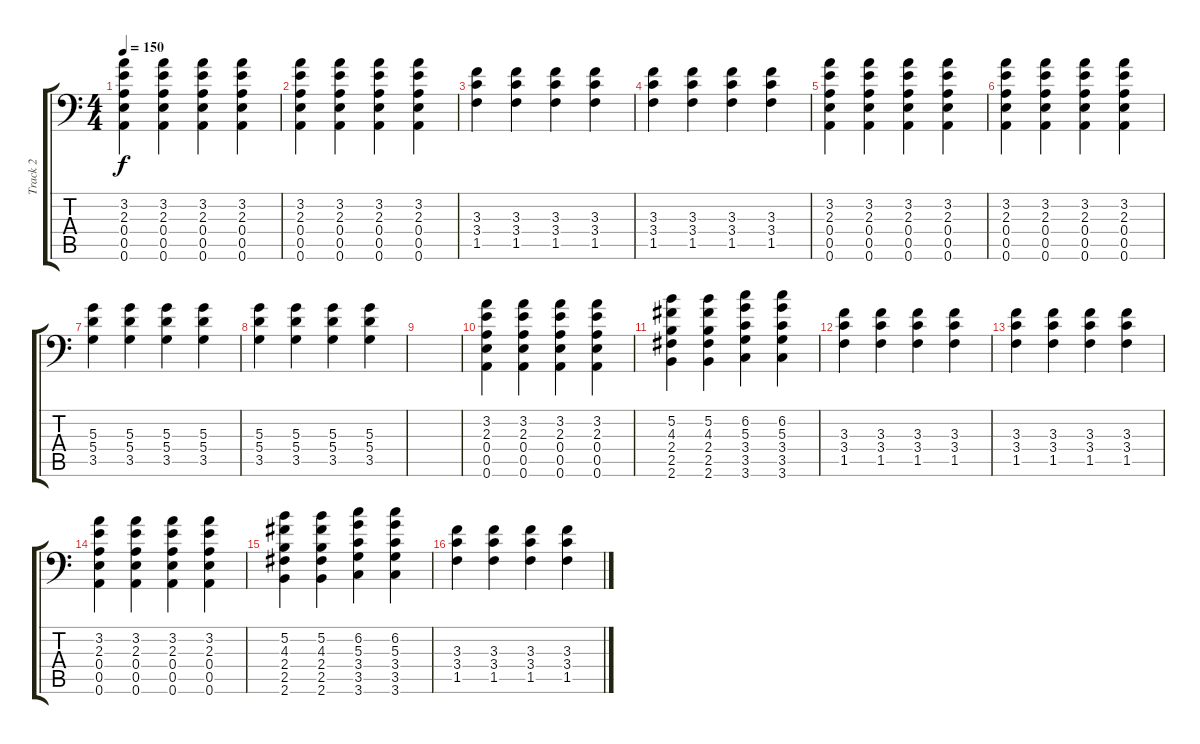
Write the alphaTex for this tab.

\track ("Track 2" "Track 2") {instrument distortionguitar}
\staff {score tabs}
\tuning (B3 Gb3 D3 A2 E2 A1) {hide}
\ts (4 4)
\tempo 150
\clef f4
\ks c
(3.2 2.3 0.4 0.5 0.6).4{dy f} (3.2 2.3 0.4 0.5 0.6).4 (3.2 2.3 0.4 0.5 0.6).4 (3.2 2.3 0.4 0.5 0.6).4 |
(3.2 2.3 0.4 0.5 0.6).4 (3.2 2.3 0.4 0.5 0.6).4 (3.2 2.3 0.4 0.5 0.6).4 (3.2 2.3 0.4 0.5 0.6).4 |
(3.3 3.4 1.5).4 (3.3 3.4 1.5).4 (3.3 3.4 1.5).4 (3.3 3.4 1.5).4 |
(3.3 3.4 1.5).4 (3.3 3.4 1.5).4 (3.3 3.4 1.5).4 (3.3 3.4 1.5).4 |
(3.2 2.3 0.4 0.5 0.6).4 (3.2 2.3 0.4 0.5 0.6).4 (3.2 2.3 0.4 0.5 0.6).4 (3.2 2.3 0.4 0.5 0.6).4 |
(3.2 2.3 0.4 0.5 0.6).4 (3.2 2.3 0.4 0.5 0.6).4 (3.2 2.3 0.4 0.5 0.6).4 (3.2 2.3 0.4 0.5 0.6).4 |
(5.3 5.4 3.5).4 (5.3 5.4 3.5).4 (5.3 5.4 3.5).4 (5.3 5.4 3.5).4 |
(5.3 5.4 3.5).4 (5.3 5.4 3.5).4 (5.3 5.4 3.5).4 (5.3 5.4 3.5).4 |
|
(3.2 2.3 0.4 0.5 0.6).4 (3.2 2.3 0.4 0.5 0.6).4 (3.2 2.3 0.4 0.5 0.6).4 (3.2 2.3 0.4 0.5 0.6).4 |
(5.2 4.3 2.4 2.5 2.6).4 (5.2 4.3 2.4 2.5 2.6).4 (6.2 5.3 3.4 3.5 3.6).4 (6.2 5.3 3.4 3.5 3.6).4 |
(3.3 3.4 1.5).4 (3.3 3.4 1.5).4 (3.3 3.4 1.5).4 (3.3 3.4 1.5).4 |
(3.3 3.4 1.5).4 (3.3 3.4 1.5).4 (3.3 3.4 1.5).4 (3.3 3.4 1.5).4 |
(3.2 2.3 0.4 0.5 0.6).4 (3.2 2.3 0.4 0.5 0.6).4 (3.2 2.3 0.4 0.5 0.6).4 (3.2 2.3 0.4 0.5 0.6).4 |
(5.2 4.3 2.4 2.5 2.6).4 (5.2 4.3 2.4 2.5 2.6).4 (6.2 5.3 3.4 3.5 3.6).4 (6.2 5.3 3.4 3.5 3.6).4 |
(3.3 3.4 1.5).4 (3.3 3.4 1.5).4 (3.3 3.4 1.5).4 (3.3 3.4 1.5).4
